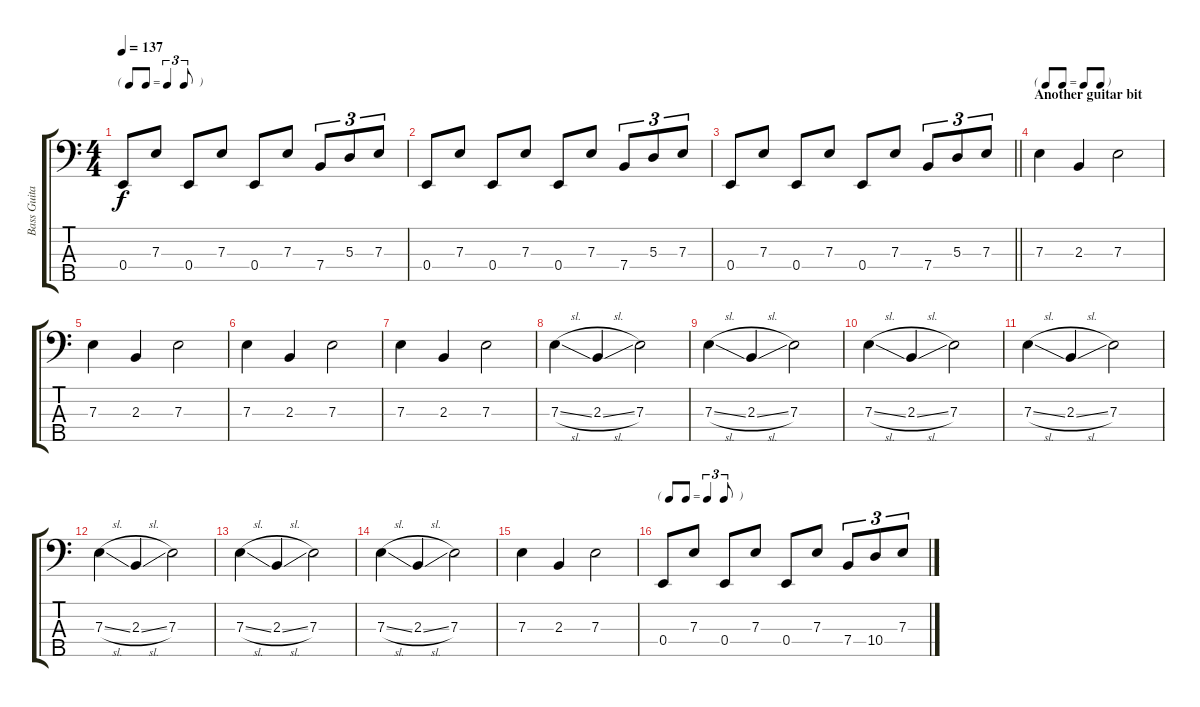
\track ("Bass Guitar" "Bass Guita") {instrument electricbassfinger}
\staff {score tabs}
\tuning (G2 D2 A1 E1 B0) {hide}
\ts (4 4)
\tf triplet8th
\tempo 137
\clef f4
\ks c
0.4.8{dy f} 7.3.8 0.4.8 7.3.8 0.4.8 7.3.8 7.4.8{tu (3 2)} 5.3.8{tu (3 2)} 7.3.8{tu (3 2)} |
0.4.8 7.3.8 0.4.8 7.3.8 0.4.8 7.3.8 7.4.8{tu (3 2)} 5.3.8{tu (3 2)} 7.3.8{tu (3 2)} |
\barLineRight lightlight
0.4.8 7.3.8 0.4.8 7.3.8 0.4.8 7.3.8 7.4.8{tu (3 2)} 5.3.8{tu (3 2)} 7.3.8{tu (3 2)} |
\tf none
\section ("" "Another guitar bit")
7.3.4 2.3.4 7.3.2 |
7.3.4 2.3.4 7.3.2 |
7.3.4 2.3.4 7.3.2 |
7.3.4 2.3.4 7.3.2 |
7.3{sl}.4 2.3{sl}.4 7.3.2 |
7.3{sl}.4 2.3{sl}.4 7.3.2 |
7.3{sl}.4 2.3{sl}.4 7.3.2 |
7.3{sl}.4 2.3{sl}.4 7.3.2 |
7.3{sl}.4 2.3{sl}.4 7.3.2 |
7.3{sl}.4 2.3{sl}.4 7.3.2 |
7.3{sl}.4 2.3{sl}.4 7.3.2 |
7.3.4 2.3.4 7.3.2 |
\tf triplet8th
0.4.8 7.3.8 0.4.8 7.3.8 0.4.8 7.3.8 7.4.8{tu (3 2)} 10.4.8{tu (3 2)} 7.3.8{tu (3 2)}
